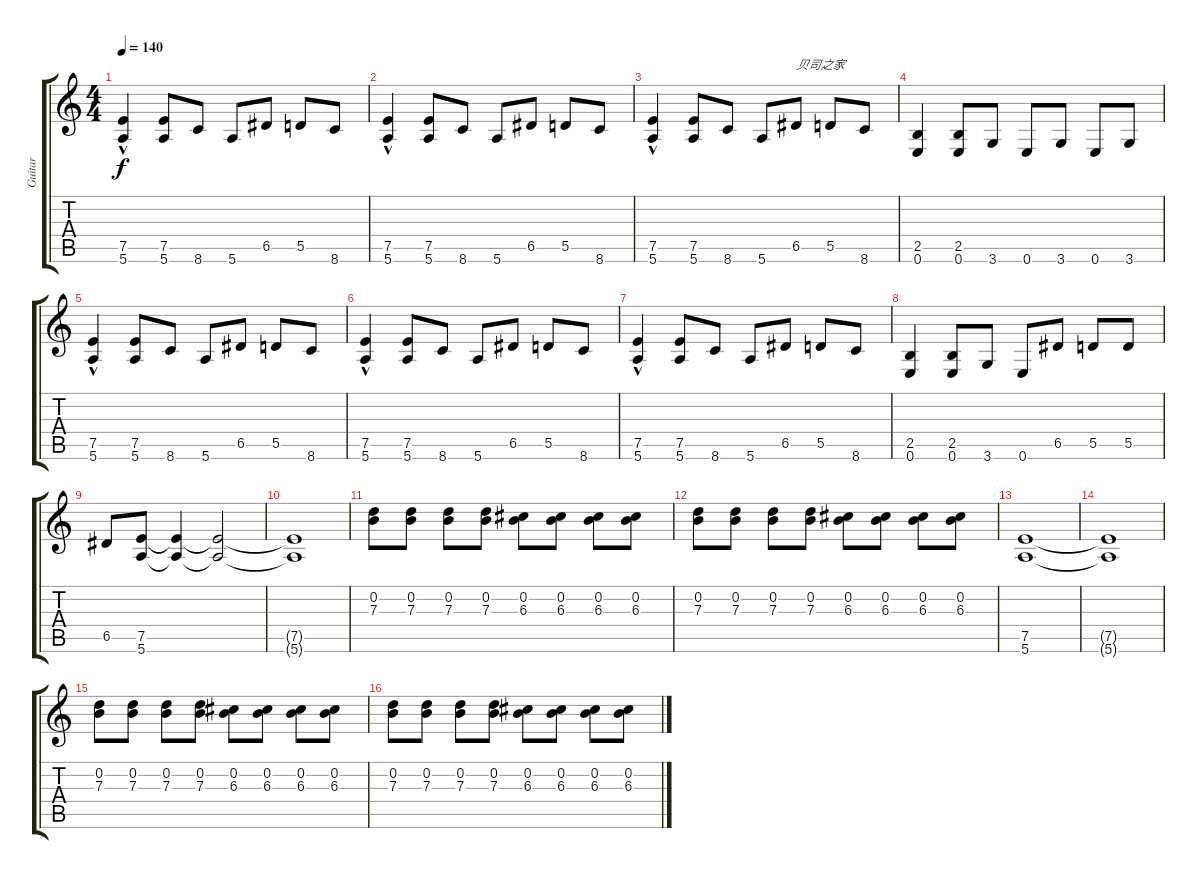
\track (" Guitar " " Guitar ") {instrument overdrivenguitar}
\staff {score tabs}
\tuning (E4 B3 G3 D3 A2 E2) {hide}
\ts (4 4)
\tempo 140
\clef g2
\ks c
(7.5 5.6{hac}).4{dy f} (7.5 5.6).8 8.6.8 5.6.8 6.5.8 5.5.8 8.6.8 |
(7.5 5.6{hac}).4 (7.5 5.6).8 8.6.8 5.6.8 6.5.8 5.5.8 8.6.8 |
(7.5 5.6{hac}).4 (7.5 5.6).8 8.6.8 5.6.8 6.5.8{txt "贝司之家"} 5.5.8 8.6.8 |
(2.5 0.6).4 (2.5 0.6).8 3.6.8 0.6.8 3.6.8 0.6.8 3.6.8 |
(7.5 5.6{hac}).4 (7.5 5.6).8 8.6.8 5.6.8 6.5.8 5.5.8 8.6.8 |
(7.5 5.6{hac}).4 (7.5 5.6).8 8.6.8 5.6.8 6.5.8 5.5.8 8.6.8 |
(7.5 5.6{hac}).4 (7.5 5.6).8 8.6.8 5.6.8 6.5.8 5.5.8 8.6.8 |
(2.5 0.6).4 (2.5 0.6).8 3.6.8 0.6.8 6.5.8 5.5.8 5.5.8 |
6.5.8 (7.5 5.6).8 (7.5{t} 5.6{t}).4 (7.5{t} 5.6{t}).2 |
(7.5{t} 5.6{t}).1 |
(0.2 7.3).8 (0.2 7.3).8 (0.2 7.3).8 (0.2 7.3).8 (0.2 6.3).8 (0.2 6.3).8 (0.2 6.3).8 (0.2 6.3).8 |
(0.2 7.3).8 (0.2 7.3).8 (0.2 7.3).8 (0.2 7.3).8 (0.2 6.3).8 (0.2 6.3).8 (0.2 6.3).8 (0.2 6.3).8 |
(7.5 5.6).1 |
(7.5{t} 5.6{t}).1 |
(0.2 7.3).8 (0.2 7.3).8 (0.2 7.3).8 (0.2 7.3).8 (0.2 6.3).8 (0.2 6.3).8 (0.2 6.3).8 (0.2 6.3).8 |
(0.2 7.3).8 (0.2 7.3).8 (0.2 7.3).8 (0.2 7.3).8 (0.2 6.3).8 (0.2 6.3).8 (0.2 6.3).8 (0.2 6.3).8
